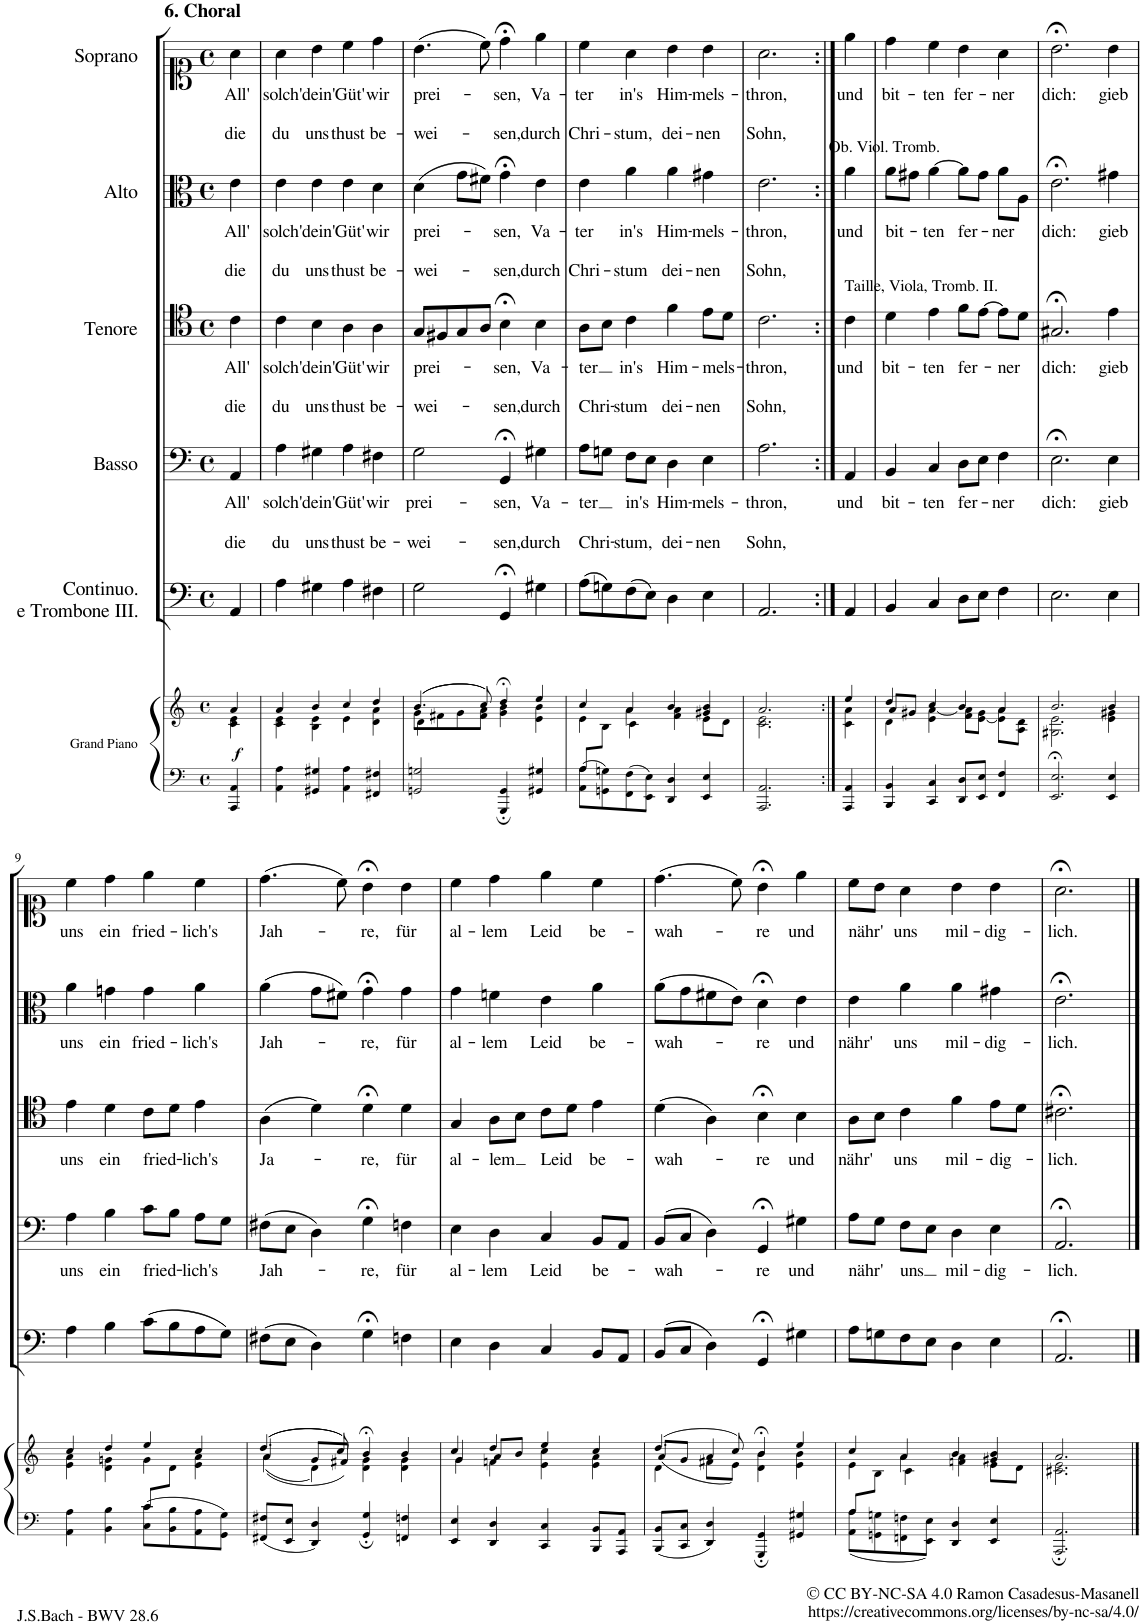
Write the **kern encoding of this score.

**kern	**kern	**dynam	**kern	**kern	**text	**text	**text	**kern	**text	**text	**text	**kern	**text	**text	**text	**kern	**text	**text	**text
*part6	*part6	*part6	*part5	*part4	*part4	*part4	*part4	*part3	*part3	*part3	*part3	*part2	*part2	*part2	*part2	*part1	*part1	*part1	*part1
*staff7	*staff6	*staff6/7	*staff5	*staff4	*staff4	*staff4	*staff4	*staff3	*staff3	*staff3	*staff3	*staff2	*staff2	*staff2	*staff2	*staff1	*staff1	*staff1	*staff1
*I"Grand Piano	*	*	*I"Continuo. e Trombone III.	*I"Basso	*	*	*	*I"Tenore	*	*	*	*I"Alto	*	*	*	*I"Soprano	*	*	*
*I'Pno	*	*	*	*	*	*	*	*	*	*	*	*	*	*	*	*	*	*	*
*stria5	*stria5	*	*	*	*	*	*	*	*	*	*	*	*	*	*	*	*	*	*
*clefF4	*clefG2	*	*clefF4	*clefF4	*	*	*	*clefC4	*	*	*	*clefC3	*	*	*	*clefC1	*	*	*
*k[]	*k[]	*	*k[]	*k[]	*	*	*	*k[]	*	*	*	*k[]	*	*	*	*k[]	*	*	*
*M4/4	*M4/4	*	*M4/4	*M4/4	*	*	*	*M4/4	*	*	*	*M4/4	*	*	*	*M4/4	*	*	*
*met(c)	*met(c)	*	*met(c)	*met(c)	*	*	*	*met(c)	*	*	*	*met(c)	*	*	*	*met(c)	*	*	*
=1	=1	=1	=1	=1	=1	=1	=1	=1	=1	=1	=1	=1	=1	=1	=1	=1	=1	=1	=1
*	*^	*	*	*	*	*	*	*	*	*	*	*	*	*	*	*	*	*	*
!	!	!	!	!	!	!	!	!	!	!	!	!	!	!	!	!	!LO:TX:a:B:t=6. Choral	!	!	!
!	!	!	!LO:DY:b	!	!	!LO:LY:b	!	!LO:LY:b	!	!LO:LY:b	!	!LO:LY:b	!	!LO:LY:b	!	!LO:LY:b	!	!LO:LY:b	!	!LO:LY:b
4AAA/ 4AA/	4a/	4c\ 4e\	f	4AA/	4AA/	All'	.	die	4c\	All'	.	die	4e\	All'	.	die	4a\	All'	.	die
=2	=2	=2	=2	=2	=2	=2	=2	=2	=2	=2	=2	=2	=2	=2	=2	=2	=2	=2	=2	=2
!	!	!	!	!	!	!LO:LY:b	!	!LO:LY:b	!	!LO:LY:b	!	!LO:LY:b	!	!LO:LY:b	!	!LO:LY:b	!	!LO:LY:b	!	!LO:LY:b
4AA\ 4A\	4a/	4c\ 4e\	.	4A\	4A\	-solch'	.	du	4c\	-solch'	.	du	4e\	-solch'	.	du	4a\	solch'	.	du
!	!	!	!	!	!	!LO:LY:b	!	!LO:LY:b	!	!LO:LY:b	!	!LO:LY:b	!	!LO:LY:b	!	!LO:LY:b	!	!LO:LY:b	!	!LO:LY:b
4GG#X/ 4G#X/	4b/	4B\ 4e\	.	4G#X\	4G#X\	dein'	.	uns	4B\	dein'	.	uns	4e\	dein'	.	uns	4b\	dein'	.	uns
!	!	!	!	!	!	!LO:LY:b	!	!LO:LY:b	!	!LO:LY:b	!	!LO:LY:b	!	!LO:LY:b	!	!LO:LY:b	!	!LO:LY:b	!	!LO:LY:b
4AA\ 4A\	4cc/	4e\	.	4A\	4A\	Güt'	.	thust	4A\	Güt'	.	thust	4e\	Güt'	.	thust	4cc\	Güt'	.	thust
!	!	!	!	!	!	!LO:LY:b	!	!LO:LY:b	!	!LO:LY:b	!	!LO:LY:b	!	!LO:LY:b	!	!LO:LY:b	!	!LO:LY:b	!	!LO:LY:b
4FF#X/ 4F#X/	4dd/	4d\ 4a\	.	4F#X\	4F#X\	wir	.	be-	4A\	wir	.	be-	4d\	wir	.	be-	4dd\	wir	.	be-
=3	=3	=3	=3	=3	=3	=3	=3	=3	=3	=3	=3	=3	=3	=3	=3	=3	=3	=3	=3	=3
*	*	*^	*	*	*	*	*	*	*	*	*	*	*	*	*	*	*	*	*	*
!	!	!	!	!	!	!	!LO:LY:b	!	!LO:LY:b	!	!LO:LY:b	!	!LO:LY:b	!	!LO:LY:b	!	!LO:LY:b	!	!LO:LY:b	!	!LO:LY:b
2GGn/ 2Gn/	((4.b/	8g\L	4d\	.	2G\	2G\	prei-	.	-wei-	8G/L	prei-	.	wei-	(4d\	prei-	.	-wei-	(4.b\	-prei-	.	-wei-
.	.	8f#X\	.	.	.	.	.	.	.	8F#X/	.	.	.	.	.	.	.	.	.	.	.
.	.	8g\	4ryy	.	.	.	.	.	.	8G/	.	.	.	8g\L	.	.	.	.	.	.	.
.	8cc/))	8f#\ 8a\J	.	.	.	.	.	.	.	8A/J	.	.	.	8f#X\J)	.	.	.	8cc\)	.	.	.
!	!	!	!	!	!	!	!LO:LY:b	!	!LO:LY:b	!	!LO:LY:b	!	!LO:LY:b	!	!LO:LY:b	!	!LO:LY:b	!	!LO:LY:b	!	!LO:LY:b
4GGG/; 4GG/;	4dd;</	4g\ 4b\	2ryy	.	4GG;</	4GG;</	-sen,	.	sen,	4B;<\	sen,	.	sen,	4g;<\	-sen,	.	sen,	4dd;<\	-sen,	.	sen,
!	!	!	!	!	!	!	!LO:LY:b	!	!LO:LY:b	!	!LO:LY:b	!	!LO:LY:b	!	!LO:LY:b	!	!LO:LY:b	!	!LO:LY:b	!	!LO:LY:b
4GG#X/ 4G#X/	4ee/	4e\ 4b\	.	.	4G#X\	4G#X\	Va-	.	-durch	4B\	Va-	.	-durch	4e\	Va-	.	-durch	4ee\	Va-	.	-durch
=4	=4	=4	=4	=4	=4	=4	=4	=4	=4	=4	=4	=4	=4	=4	=4	=4	=4	=4	=4	=4	=4
*^	*	*	*	*	*	*	*	*	*	*	*	*	*	*	*	*	*	*	*	*	*
!	!	!	!	!	!	!	!	!LO:LY:b	!	!LO:LY:b	!	!LO:LY:b	!	!LO:LY:b	!	!LO:LY:b	!	!LO:LY:b	!	!LO:LY:b	!	!LO:LY:b
8A/L	8AA\ 8A\L	4cc/	8ryy	4e\	.	(8A\L	8A\L	ter	.	Chri-	8A\L	ter	.	Chri-	4e\	ter	.	Chri-	4cc\	ter	.	Chri-
2..ryy	8GGn\ 8Gn\	.	8B\J	.	.	8Gn\)	8Gn\J	.	.	.	8B\J	.	.	.	.	.	.	.	.	.	.	.
!	!	!	!	!	!	!	!	!LO:LY:b	!	!LO:LY:b	!	!LO:LY:b	!	!LO:LY:b	!	!LO:LY:b	!	!LO:LY:b	!	!LO:LY:b	!	!LO:LY:b
.	8FF\ 8F\	4a/	4a\	4c\	.	(8F\	8F\L	in's	.	stum,	4c\	in's	.	stum	4a\	-in's	.	stum	4a\	-in's	.	stum,
.	8EE\ 8E\J	.	.	.	.	8E\J)	8E\J	.	.	.	.	.	.	.	.	.	.	.	.	.	.	.
!	!	!	!	!	!	!	!	!LO:LY:b	!	!LO:LY:b	!	!LO:LY:b	!	!LO:LY:b	!	!LO:LY:b	!	!LO:LY:b	!	!LO:LY:b	!	!LO:LY:b
.	4DD/ 4D/	4b/	4f\ 4a\	2ryy	.	4D\	4D\	Him-	.	-dei-	4f\	Him-	.	-dei-	4a\	Him-	.	-dei-	4b\	Him-	.	-dei-
!	!	!	!	!	!	!	!	!LO:LY:b	!	!LO:LY:b	!	!LO:LY:b	!	!LO:LY:b	!	!LO:LY:b	!	!LO:LY:b	!	!LO:LY:b	!	!LO:LY:b
.	4EE/ 4E/	4g#X/ 4b/	8e\L	.	.	4E\	4E\	-mels-	.	-nen	8e\L	-mels-	.	-nen	4g#X\	-mels-	.	-nen	4b\	-mels-	.	-nen
.	.	.	8d\J	.	.	.	.	.	.	.	8d\J	.	.	.	.	.	.	.	.	.	.	.
*v	*v	*	*	*	*	*	*	*	*	*	*	*	*	*	*	*	*	*	*	*	*	*
*	*	*v	*v	*	*	*	*	*	*	*	*	*	*	*	*	*	*	*	*	*	*
=5	=5	=5	=5	=5	=5	=5	=5	=5	=5	=5	=5	=5	=5	=5	=5	=5	=5	=5	=5	=5
!	!	!	!	!	!	!LO:LY:b	!	!LO:LY:b	!	!LO:LY:b	!	!LO:LY:b	!	!LO:LY:b	!	!LO:LY:b	!	!LO:LY:b	!	!LO:LY:b
2.AAA/ 2.AA/	2.a/	2.c\ 2.e\	.	2.AA/	2.A\	thron,	.	Sohn,	2.c\	thron,	.	Sohn,	2.e\	thron,	.	Sohn,	2.a\	thron,	.	Sohn,
=6:|!	=6:|!	=6:|!	=6:|!	=6:|!	=6:|!	=6:|!	=6:|!	=6:|!	=6:|!	=6:|!	=6:|!	=6:|!	=6:|!	=6:|!	=6:|!	=6:|!	=6:|!	=6:|!	=6:|!	=6:|!
!	!	!	!	!	!	!	!	!	!	!	!	!	!LO:TX:a:t=Ob. Viol. Tromb.	!	!	!	!	!	!	!
!	!	!	!	!	!	!	!	!	!LO:TX:a:t=Taille, Viola, Tromb. II.	!	!	!	!	!	!	!	!	!	!	!
!	!	!	!	!	!	!LO:LY:b	!	!	!	!LO:LY:b	!	!	!	!LO:LY:b	!	!	!	!LO:LY:b	!	!
4AAA/ 4AA/	4ee/	4c\ 4a\	.	4AA/	4AA/	und	.	.	4c\	und	.	.	4a\	und	.	.	4ee\	und	.	.
=7	=7	=7	=7	=7	=7	=7	=7	=7	=7	=7	=7	=7	=7	=7	=7	=7	=7	=7	=7	=7
*	*	*^	*	*	*	*	*	*	*	*	*	*	*	*	*	*	*	*	*	*
!	!	!	!	!	!	!	!LO:LY:b	!	!	!	!LO:LY:b	!	!	!	!LO:LY:b	!	!	!	!LO:LY:b	!	!
4BBB/ 4BB/	4dd/	4d\	8a/L	.	4BB/	4BB/	bit-	.	.	4d\	bit-	.	.	8a\L	bit-	.	.	4dd\	bit-	.	.
.	.	.	8g#X/J	.	.	.	.	.	.	.	.	.	.	8g#X\J	.	.	.	.	.	.	.
!	!	!	!	!	!	!	!LO:LY:b	!	!	!	!LO:LY:b	!	!	!	!LO:LY:b	!	!	!	!LO:LY:b	!	!
4CC/ 4C/	4cc/	4e\ [4a\	4ryy	.	4C/	4C/	-ten	.	.	4e\	-ten	.	.	[4a\	-ten	.	.	4cc\	-ten	.	.
!	!	!	!	!	!	!	!LO:LY:b	!	!	!	!LO:LY:b	!	!	!	!LO:LY:b	!	!	!	!LO:LY:b	!	!
8DD/ 8D/L	4b/	8f\ 8a\]L	2ryy	.	8D\L	8D\L	fer-	.	.	8f\L	fer-	.	.	8a\L]	fer-	.	.	4b\	fer-	.	.
8EE/ 8E/J	.	[8e\ 8g#\J	.	.	8E\J	8E\J	.	.	.	[8e\J	.	.	.	8g#\J	.	.	.	.	.	.	.
!	!	!	!	!	!	!	!LO:LY:b	!	!	!	!LO:LY:b	!	!	!	!LO:LY:b	!	!	!	!LO:LY:b	!	!
4FF/ 4F/	4a/	8e\] 8a\L	.	.	4F\	4F\	-ner	.	.	8e\L]	-ner	.	.	8a\L	-ner	.	.	4a\	-ner	.	.
.	.	8A\ 8d\J	.	.	.	.	.	.	.	8d\J	.	.	.	8A\J	.	.	.	.	.	.	.
*	*	*v	*v	*	*	*	*	*	*	*	*	*	*	*	*	*	*	*	*	*	*
=8	=8	=8	=8	=8	=8	=8	=8	=8	=8	=8	=8	=8	=8	=8	=8	=8	=8	=8	=8	=8
!	!	!	!	!	!	!LO:LY:b	!	!	!	!LO:LY:b	!	!	!	!LO:LY:b	!	!	!	!LO:LY:b	!	!
2.EE/;< 2.E/;<	2.b/	2.G#X\ 2.e\	.	2.E\	2.E;<\	dich:	.	.	2.G#X;</	dich:	.	.	2.e;<\	dich:	.	.	2.b;<\	dich:	.	.
!	!	!	!	!	!	!LO:LY:b	!	!	!	!LO:LY:b	!	!	!	!LO:LY:b	!	!	!	!LO:LY:b	!	!
4EE/ 4E/	4b/	4e\ 4g#X\	.	4E\	4E\	gieb	.	.	4e\	gieb	.	.	4g#X\	gieb	.	.	4b\	gieb	.	.
!!LO:LB:g=z
=9	=9	=9	=9	=9	=9	=9	=9	=9	=9	=9	=9	=9	=9	=9	=9	=9	=9	=9	=9	=9
*^	*	*^	*	*	*	*	*	*	*	*	*	*	*	*	*	*	*	*	*	*
!	!	!	!	!	!	!	!	!LO:LY:b	!	!	!	!LO:LY:b	!	!	!	!LO:LY:b	!	!	!	!LO:LY:b	!	!
2ryy	4AA\ 4A\	4cc/	4e\ 4a\	2ryy	.	4A\	4A\	uns	.	.	4e\	uns	.	.	4a\	uns	.	.	4cc\	uns	.	.
!	!	!	!	!	!	!	!	!LO:LY:b	!	!	!	!LO:LY:b	!	!	!	!LO:LY:b	!	!	!	!LO:LY:b	!	!
.	4BB\ 4B\	4dd/	4d\ 4gn\	.	.	4B\	4B\	ein	.	.	4d\	ein	.	.	4gn\	ein	.	.	4dd\	ein	.	.
!	!	!	!	!	!	!	!	!LO:LY:b	!	!	!	!LO:LY:b	!	!	!	!LO:LY:b	!	!	!	!LO:LY:b	!	!
8c/L	8C\ 8c\L	4ee/	8ryy	4g\	.	(8c\L	8c\L	fried-	.	.	8c\L	fried-	.	.	4g\	fried-	.	.	4ee\	fried-	.	.
4.ryy	8BB\ 8B\	.	8d\J	.	.	8B\	8B\J	.	.	.	8d\J	.	.	.	.	.	.	.	.	.	.	.
!	!	!	!	!	!	!	!	!LO:LY:b	!	!	!	!LO:LY:b	!	!	!	!LO:LY:b	!	!	!	!LO:LY:b	!	!
.	8AA\ 8A\	4cc/	4e\ 4a\	4ryy	.	8A\	8A\L	-lich's	.	.	4e\	-lich's	.	.	4a\	-lich's	.	.	4cc\	-lich's	.	.
.	8GG\ 8G\J	.	.	.	.	8G\J)	8G\J	.	.	.	.	.	.	.	.	.	.	.	.	.	.	.
=10	=10	=10	=10	=10	=10	=10	=10	=10	=10	=10	=10	=10	=10	=10	=10	=10	=10	=10	=10	=10	=10	=10
!	!	!	!	!	!	!	!	!LO:LY:b	!	!	!	!LO:LY:b	!	!	!	!LO:LY:b	!	!	!	!LO:LY:b	!	!
*v	*v	*	*	*	*	*	*	*	*	*	*	*	*	*	*	*	*	*	*	*	*	*
8FF#X/ 8F#X/L	((4.dd/	(4a\	(4a/	.	(8F#X\L	(8F#X\L	Jah-	.	.	(4A\	Ja-	.	.	(4a\	Jah-	.	.	(4.dd\	Jah-	.	.
8EE/ 8E/J	.	.	.	.	8E\J	8E\J	.	.	.	.	.	.	.	.	.	.	.	.	.	.	.
4DD/ 4D/	.	4d\)	8g/L	.	4D\)	4D\)	.	.	.	4d\)	.	.	.	8g\L	.	.	.	.	.	.	.
.	8cc/))	.	8f#X/J)	.	.	.	.	.	.	.	.	.	.	8f#X\J)	.	.	.	8cc\)	.	.	.
!	!	!	!	!	!	!	!LO:LY:b	!	!	!	!LO:LY:b	!	!	!	!LO:LY:b	!	!	!	!LO:LY:b	!	!
4GG/; 4G/;	4b;</	4d\ 4g\	2ryy	.	4G;<\	4G;<\	re,	.	.	4d;<\	-re,	.	.	4g;<\	-re,	.	.	4b;<\	-re,	.	.
!	!	!	!	!	!	!	!LO:LY:b	!	!	!	!LO:LY:b	!	!	!	!LO:LY:b	!	!	!	!LO:LY:b	!	!
4FFn/ 4Fn/	4b/	4d\ 4g\	.	.	4Fn\	4Fn\	für	.	.	4d\	für	.	.	4g\	für	.	.	4b\	für	.	.
=11	=11	=11	=11	=11	=11	=11	=11	=11	=11	=11	=11	=11	=11	=11	=11	=11	=11	=11	=11	=11	=11
!	!	!	!	!	!	!	!LO:LY:b	!	!	!	!LO:LY:b	!	!	!	!LO:LY:b	!	!	!	!LO:LY:b	!	!
4EE/ 4E/	4cc/	4g\	4g/	.	4E\	4E\	-al-	.	.	4G/	-al-	.	.	4g\	-al-	.	.	4cc\	al-	.	.
!	!	!	!	!	!	!	!LO:LY:b	!	!	!	!LO:LY:b	!	!	!	!LO:LY:b	!	!	!	!LO:LY:b	!	!
4DD/ 4D/	4dd/	4fn\	8a/L	.	4D\	4D\	-lem	.	.	8A\L	-lem	.	.	4fn\	-lem	.	.	4dd\	-lem	.	.
.	.	.	8b/J	.	.	.	.	.	.	8B\J	.	.	.	.	.	.	.	.	.	.	.
!	!	!	!	!	!	!	!LO:LY:b	!	!	!	!LO:LY:b	!	!	!	!LO:LY:b	!	!	!	!LO:LY:b	!	!
4CC/ 4C/	4ee/	4e\ 4cc\	2ryy	.	4C/	4C/	Leid	.	.	8c\L	Leid	.	.	4e\	Leid	.	.	4ee\	Leid	.	.
.	.	.	.	.	.	.	.	.	.	8d\J	.	.	.	.	.	.	.	.	.	.	.
!	!	!	!	!	!	!	!LO:LY:b	!	!	!	!LO:LY:b	!	!	!	!LO:LY:b	!	!	!	!LO:LY:b	!	!
8BBB/ 8BB/L	4cc/	4e\ 4a\	.	.	8BB/L	8BB/L	be-	.	.	4e\	be-	.	.	4a\	be-	.	.	4cc\	be-	.	.
8AAA/ 8AA/J	.	.	.	.	8AA/J	8AA/J	.	.	.	.	.	.	.	.	.	.	.	.	.	.	.
=12	=12	=12	=12	=12	=12	=12	=12	=12	=12	=12	=12	=12	=12	=12	=12	=12	=12	=12	=12	=12	=12
!	!	!	!	!	!	!	!LO:LY:b	!	!	!	!LO:LY:b	!	!	!	!LO:LY:b	!	!	!	!LO:LY:b	!	!
8BBB/ 8BB/L	(4.dd/	4d\	(<8a/L	.	(8BB/L	(8BB/L	wah-	.	.	(4d\	wah-	.	.	(8a\L	wah-	.	.	(4.dd\	-wah-	.	.
8CC/ 8C/J	.	.	8g/J	.	8C/J	8C/J	.	.	.	.	.	.	.	8g\	.	.	.	.	.	.	.
4DD/ 4D/)	.	8f#X\L	4a/	.	4D\)	4D\)	.	.	.	4A\)	.	.	.	8f#X\	.	.	.	.	.	.	.
.	8cc/)	(8e\J	.	.	.	.	.	.	.	.	.	.	.	8e\J)	.	.	.	8cc\)	.	.	.
!	!	!	!	!	!	!	!LO:LY:b	!	!	!	!LO:LY:b	!	!	!	!LO:LY:b	!	!	!	!LO:LY:b	!	!
4GGG/; 4GG/;	4b;</	4d\ 4b\	2ryy	.	4GG;</	4GG;</	re	.	.	4B;<\	-re	.	.	4d;<\	re	.	.	4b;<\	-re	.	.
!	!	!	!	!	!	!	!LO:LY:b	!	!	!	!LO:LY:b	!	!	!	!LO:LY:b	!	!	!	!LO:LY:b	!	!
4GG#X/ 4G#X/	4ee/	4e\ 4b\	.	.	4G#X\	4G#X\	und	.	.	4B\	und	.	.	4e\	und	.	.	4ee\	und	.	.
=13	=13	=13	=13	=13	=13	=13	=13	=13	=13	=13	=13	=13	=13	=13	=13	=13	=13	=13	=13	=13	=13
*^	*	*	*	*	*	*	*	*	*	*	*	*	*	*	*	*	*	*	*	*	*
!	!	!	!	!	!	!	!	!LO:LY:b	!	!	!	!LO:LY:b	!	!	!	!LO:LY:b	!	!	!	!LO:LY:b	!	!
8A/L	8AA\ 8A\L	4cc/	4e\	8ryy	.	8A\L	8A\L	nähr'	.	.	8A\L	-nähr'	.	.	4e\	-nähr'	.	.	8cc\L	nähr'	.	.
2..ryy	8GGn\ 8Gn\	.	.	8B\J	.	8Gn\	8G\J	.	.	.	8B\J	.	.	.	.	.	.	.	8b\J	.	.	.
!	!	!	!	!	!	!	!	!LO:LY:b	!	!	!	!LO:LY:b	!	!	!	!LO:LY:b	!	!	!	!LO:LY:b	!	!
.	8FFn\ 8Fn\	4a/	4c\	4a\	.	8F\	8F\L	uns	.	.	4c\	uns	.	.	4a\	uns	.	.	4a\	uns	.	.
.	8EE\ 8E\J	.	.	.	.	8E\J	8E\J	.	.	.	.	.	.	.	.	.	.	.	.	.	.	.
!	!	!	!	!	!	!	!	!LO:LY:b	!	!	!	!LO:LY:b	!	!	!	!LO:LY:b	!	!	!	!LO:LY:b	!	!
.	4DD/ 4D/	4b/	4fn\ 4a\	2ryy	.	4D\	4D\	mil-	.	.	4f\	mil-	.	.	4a\	mil-	.	.	4b\	mil-	.	.
!	!	!	!	!	!	!	!	!LO:LY:b	!	!	!	!LO:LY:b	!	!	!	!LO:LY:b	!	!	!	!LO:LY:b	!	!
.	4EE/ 4E/	4g#X/ 4b/	8e\L	.	.	4E\	4E\	-dig-	.	.	8e\L	-dig-	.	.	4g#X\	-dig-	.	.	4b\	-dig-	.	.
.	.	.	8d\J	.	.	.	.	.	.	.	8d\J	.	.	.	.	.	.	.	.	.	.	.
*v	*v	*	*	*	*	*	*	*	*	*	*	*	*	*	*	*	*	*	*	*	*	*
*	*	*v	*v	*	*	*	*	*	*	*	*	*	*	*	*	*	*	*	*	*	*
=14	=14	=14	=14	=14	=14	=14	=14	=14	=14	=14	=14	=14	=14	=14	=14	=14	=14	=14	=14	=14
!	!	!	!	!	!	!LO:LY:b	!	!	!	!LO:LY:b	!	!	!	!LO:LY:b	!	!	!	!LO:LY:b	!	!
2.AAA/; 2.AA/;	2.a/	2.c#X\ 2.e\	.	2.AA;</	2.AA;</	lich.	.	.	2.c#X;<\	-lich.	.	.	2.e;<\	lich.	.	.	2.a;<\	-lich.	.	.
*	*v	*v	*	*	*	*	*	*	*	*	*	*	*	*	*	*	*	*	*	*
==	==	==	==	==	==	==	==	==	==	==	==	==	==	==	==	==	==	==	==
*-	*-	*-	*-	*-	*-	*-	*-	*-	*-	*-	*-	*-	*-	*-	*-	*-	*-	*-	*-
